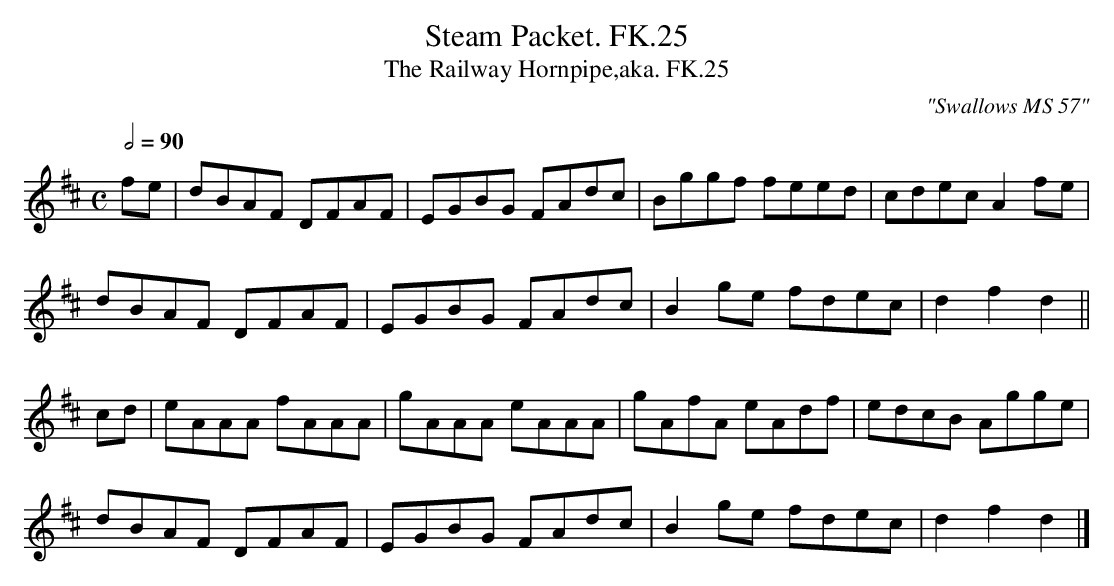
X:1
T:Steam Packet. FK.25
T:Railway Hornpipe,aka. FK.25, The
M:C
L:1/8
Q:1/2=90
C:"Swallows MS 57"
K:D
fe |dBAF DFAF | EGBG FAdc | Bggf feed | cdec A2 fe |
dBAF DFAF | EGBG FAdc |B2 ge fdec | d2f2d2||
cd | eAAA fAAA | gAAA eAAA | gAfA eAdf | edcB Agge |
dBAF DFAF | EGBG FAdc | B2 ge fdec | d2 f2 d2 |]
